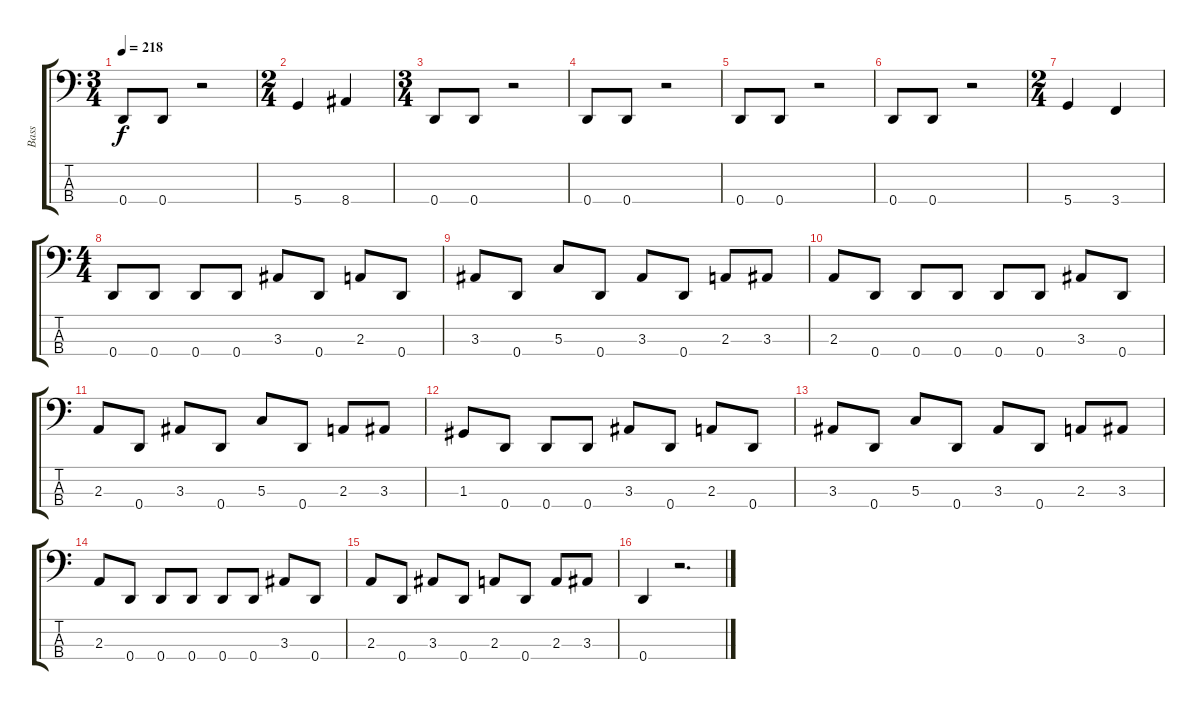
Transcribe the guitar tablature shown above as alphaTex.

\track ("Bass" "Bass") {instrument electricbasspick}
\staff {score tabs}
\tuning (F2 C2 G1 D1) {hide}
\ts (3 4)
\tempo 218
\clef f4
\ks c
0.4.8{dy f} 0.4.8 r.2 |
\ts (2 4)
5.4.4 8.4.4 |
\ts (3 4)
0.4.8 0.4.8 r.2 |
0.4.8 0.4.8 r.2 |
0.4.8 0.4.8 r.2 |
0.4.8 0.4.8 r.2 |
\ts (2 4)
5.4.4 3.4.4 |
\ts (4 4)
0.4.8 0.4.8 0.4.8 0.4.8 3.3.8 0.4.8 2.3.8 0.4.8 |
3.3.8 0.4.8 5.3.8 0.4.8 3.3.8 0.4.8 2.3.8 3.3.8 |
2.3.8 0.4.8 0.4.8 0.4.8 0.4.8 0.4.8 3.3.8 0.4.8 |
2.3.8 0.4.8 3.3.8 0.4.8 5.3.8 0.4.8 2.3.8 3.3.8 |
1.3.8 0.4.8 0.4.8 0.4.8 3.3.8 0.4.8 2.3.8 0.4.8 |
3.3.8 0.4.8 5.3.8 0.4.8 3.3.8 0.4.8 2.3.8 3.3.8 |
2.3.8 0.4.8 0.4.8 0.4.8 0.4.8 0.4.8 3.3.8 0.4.8 |
2.3.8 0.4.8 3.3.8 0.4.8 2.3.8 0.4.8 2.3.8 3.3.8 |
0.4.4 r.2{d}
